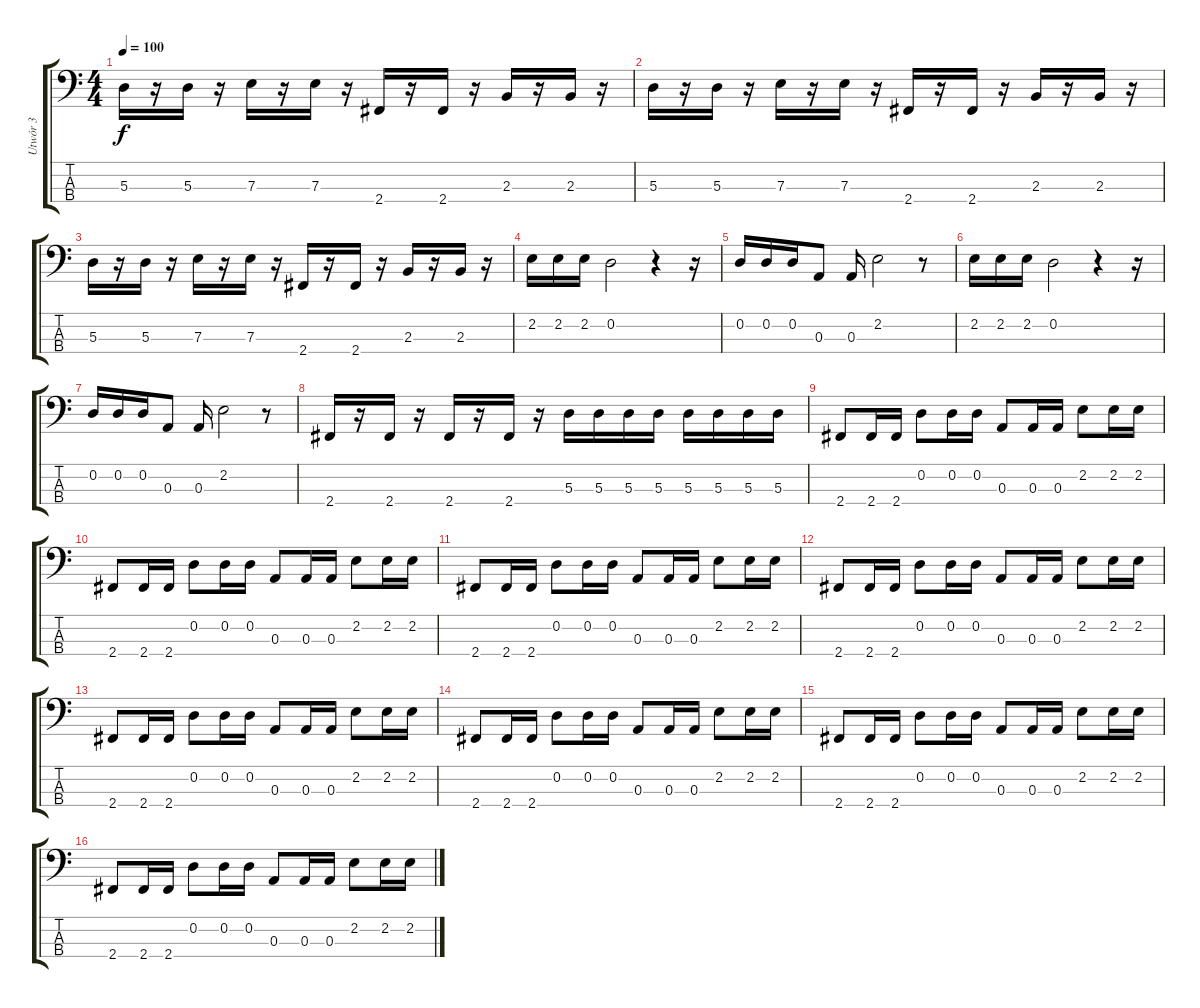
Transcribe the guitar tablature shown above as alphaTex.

\track ("Utwór 3" "Utwór 3") {instrument electricbasspick}
\staff {score tabs}
\tuning (G2 D2 A1 E1) {hide}
\ts (4 4)
\tempo 100
\clef f4
\ks c
5.3.16{dy f} r.16 5.3.16 r.16 7.3.16 r.16 7.3.16 r.16 2.4.16 r.16 2.4.16 r.16 2.3.16 r.16 2.3.16 r.16 |
5.3.16 r.16 5.3.16 r.16 7.3.16 r.16 7.3.16 r.16 2.4.16 r.16 2.4.16 r.16 2.3.16 r.16 2.3.16 r.16 |
5.3.16 r.16 5.3.16 r.16 7.3.16 r.16 7.3.16 r.16 2.4.16 r.16 2.4.16 r.16 2.3.16 r.16 2.3.16 r.16 |
2.2.16 2.2.16 2.2.16 0.2.2 r.4 r.16 |
0.2.16 0.2.16 0.2.16 0.3.8 0.3.16 2.2.2 r.8 |
2.2.16 2.2.16 2.2.16 0.2.2 r.4 r.16 |
0.2.16 0.2.16 0.2.16 0.3.8 0.3.16 2.2.2 r.8 |
2.4.16 r.16 2.4.16 r.16 2.4.16 r.16 2.4.16 r.16 5.3.16 5.3.16 5.3.16 5.3.16 5.3.16 5.3.16 5.3.16 5.3.16 |
2.4.8 2.4.16 2.4.16 0.2.8 0.2.16 0.2.16 0.3.8 0.3.16 0.3.16 2.2.8 2.2.16 2.2.16 |
2.4.8 2.4.16 2.4.16 0.2.8 0.2.16 0.2.16 0.3.8 0.3.16 0.3.16 2.2.8 2.2.16 2.2.16 |
2.4.8 2.4.16 2.4.16 0.2.8 0.2.16 0.2.16 0.3.8 0.3.16 0.3.16 2.2.8 2.2.16 2.2.16 |
2.4.8 2.4.16 2.4.16 0.2.8 0.2.16 0.2.16 0.3.8 0.3.16 0.3.16 2.2.8 2.2.16 2.2.16 |
2.4.8 2.4.16 2.4.16 0.2.8 0.2.16 0.2.16 0.3.8 0.3.16 0.3.16 2.2.8 2.2.16 2.2.16 |
2.4.8 2.4.16 2.4.16 0.2.8 0.2.16 0.2.16 0.3.8 0.3.16 0.3.16 2.2.8 2.2.16 2.2.16 |
2.4.8 2.4.16 2.4.16 0.2.8 0.2.16 0.2.16 0.3.8 0.3.16 0.3.16 2.2.8 2.2.16 2.2.16 |
2.4.8 2.4.16 2.4.16 0.2.8 0.2.16 0.2.16 0.3.8 0.3.16 0.3.16 2.2.8 2.2.16 2.2.16
